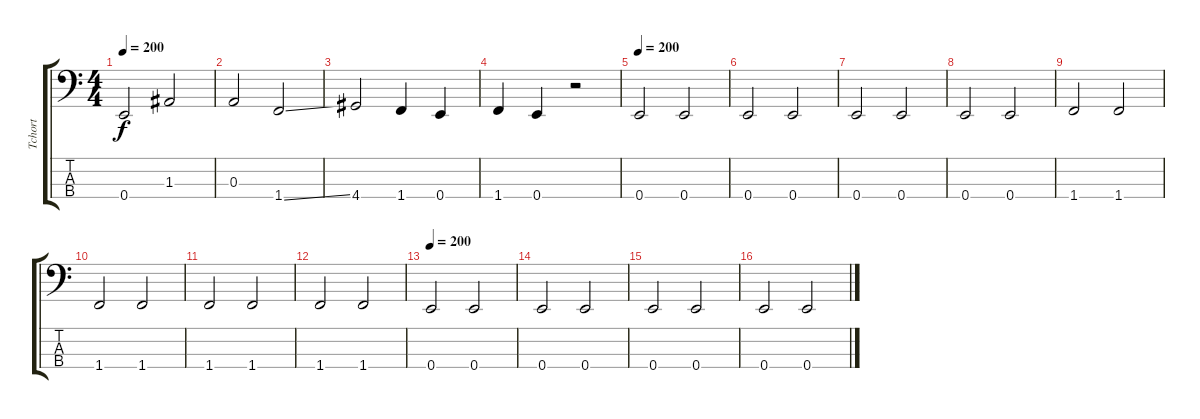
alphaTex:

\track ("Tchort" "Tchort") {instrument electricbasspick}
\staff {score tabs}
\tuning (G2 D2 A1 E1) {hide}
\ts (4 4)
\tempo 200
\clef f4
\ks c
0.4.2{dy f} 1.3.2 |
0.3.2 1.4{ss}.2 |
4.4.2 1.4.4 0.4.4 |
1.4.4 0.4.4 r.2 |
\tempo 200
0.4.2 0.4.2 |
0.4.2 0.4.2 |
0.4.2 0.4.2 |
0.4.2 0.4.2 |
1.4.2 1.4.2 |
1.4.2 1.4.2 |
1.4.2 1.4.2 |
1.4.2 1.4.2 |
\tempo 200
0.4.2 0.4.2 |
0.4.2 0.4.2 |
0.4.2 0.4.2 |
0.4.2 0.4.2
